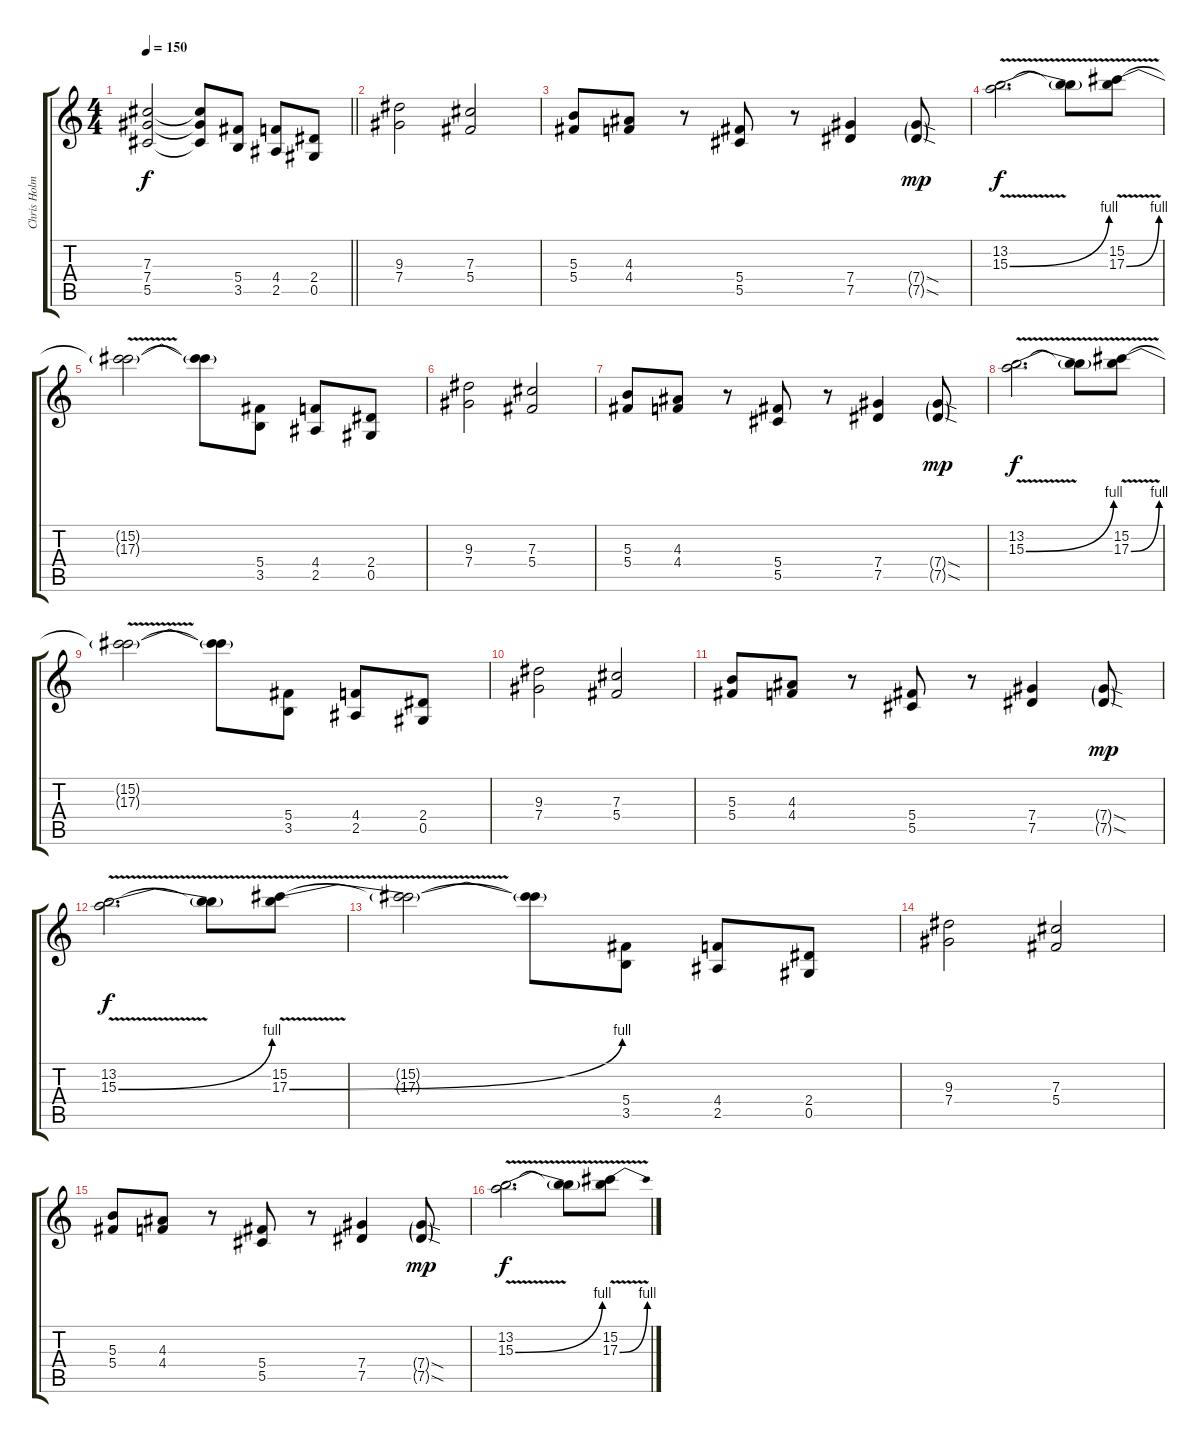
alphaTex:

\track ("Chris Holmes" "Chris Holm") {instrument distortionguitar}
\staff {score tabs}
\tuning (Eb4 Bb3 Gb3 Db3 Ab2 Eb2) {hide}
\ts (4 4)
\tempo 150
\clef g2
\barLineRight lightlight
\ks c
(7.3{t} 7.4{t} 5.5{t}).2{dy f} (7.3{t} 7.4{t} 5.5{t}).8 (5.4 3.5).8 (4.4 2.5).8 (2.4 0.5).8 |
(9.3 7.4).2 (7.3 5.4).2 |
(5.3 5.4).8 (4.3 4.4).8 r.8 (5.4 5.5).8 r.8 (7.4 7.5).4 (7.4{sod g} 7.5{sod g}).8{dy mp} |
(13.2 15.3{be (bend 0 0 60 4) v}).2{d dy f} (13.2{t} 15.3{t}).8 (15.2 17.3{be (bend 0 0 60 4) v}).8 |
(15.2{t} 17.3{t}).2 (15.2{t} 17.3{t}).8 (5.4 3.5).8 (4.4 2.5).8 (2.4 0.5).8 |
(9.3 7.4).2 (7.3 5.4).2 |
(5.3 5.4).8 (4.3 4.4).8 r.8 (5.4 5.5).8 r.8 (7.4 7.5).4 (7.4{sod g} 7.5{sod g}).8{dy mp} |
(13.2 15.3{be (bend 0 0 60 4) v}).2{d dy f} (13.2{t} 15.3{t}).8 (15.2 17.3{be (bend 0 0 60 4) v}).8 |
(15.2{t} 17.3{t}).2 (15.2{t} 17.3{t}).8 (5.4 3.5).8 (4.4 2.5).8 (2.4 0.5).8 |
(9.3 7.4).2 (7.3 5.4).2 |
(5.3 5.4).8 (4.3 4.4).8 r.8 (5.4 5.5).8 r.8 (7.4 7.5).4 (7.4{sod g} 7.5{sod g}).8{dy mp} |
(13.2 15.3{be (bend 0 0 60 4) v}).2{d dy f} (13.2{t} 15.3{t}).8 (15.2 17.3{be (bend 0 0 60 4) v}).8 |
(15.2{t} 17.3{t}).2 (15.2{t} 17.3{t}).8 (5.4 3.5).8 (4.4 2.5).8 (2.4 0.5).8 |
(9.3 7.4).2 (7.3 5.4).2 |
(5.3 5.4).8 (4.3 4.4).8 r.8 (5.4 5.5).8 r.8 (7.4 7.5).4 (7.4{sod g} 7.5{sod g}).8{dy mp} |
(13.2 15.3{be (bend 0 0 60 4) v}).2{d dy f} (13.2{t} 15.3{t}).8 (15.2 17.3{be (bend 0 0 60 4) v}).8
